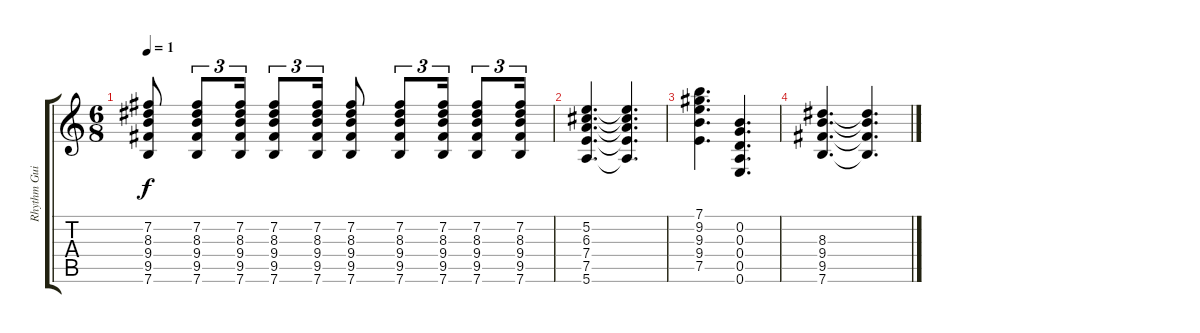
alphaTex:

\track ("Rhythm Guitar" "Rhythm Gui") {instrument acousticguitarsteel}
\staff {score tabs}
\tuning (E4 B3 G3 D3 A2 E2) {hide}
\ts (6 8)
\tempo 1
\clef g2
\ks c
(7.2 8.3 9.4 9.5 7.6).8{dy f} (7.2 8.3 9.4 9.5 7.6).8{tu (3 2)} (7.2 8.3 9.4 9.5 7.6).16{tu (3 2)} (7.2 8.3 9.4 9.5 7.6).8{tu (3 2)} (7.2 8.3 9.4 9.5 7.6).16{tu (3 2)} (7.2 8.3 9.4 9.5 7.6).8 (7.2 8.3 9.4 9.5 7.6).8{tu (3 2)} (7.2 8.3 9.4 9.5 7.6).16{tu (3 2)} (7.2 8.3 9.4 9.5 7.6).8{tu (3 2)} (7.2 8.3 9.4 9.5 7.6).16{tu (3 2)} |
(5.2 6.3 7.4 7.5 5.6).4{d} (5.2{t} 6.3{t} 7.4{t} 7.5{t} 5.6{t}).4{d} |
(7.1 9.2 9.3 9.4 7.5).4{d} (0.2 0.3 0.4 0.5 0.6).4{d} |
(8.3 9.4 9.5 7.6).4{d} (8.3{t} 9.4{t} 9.5{t} 7.6{t}).4{d}
